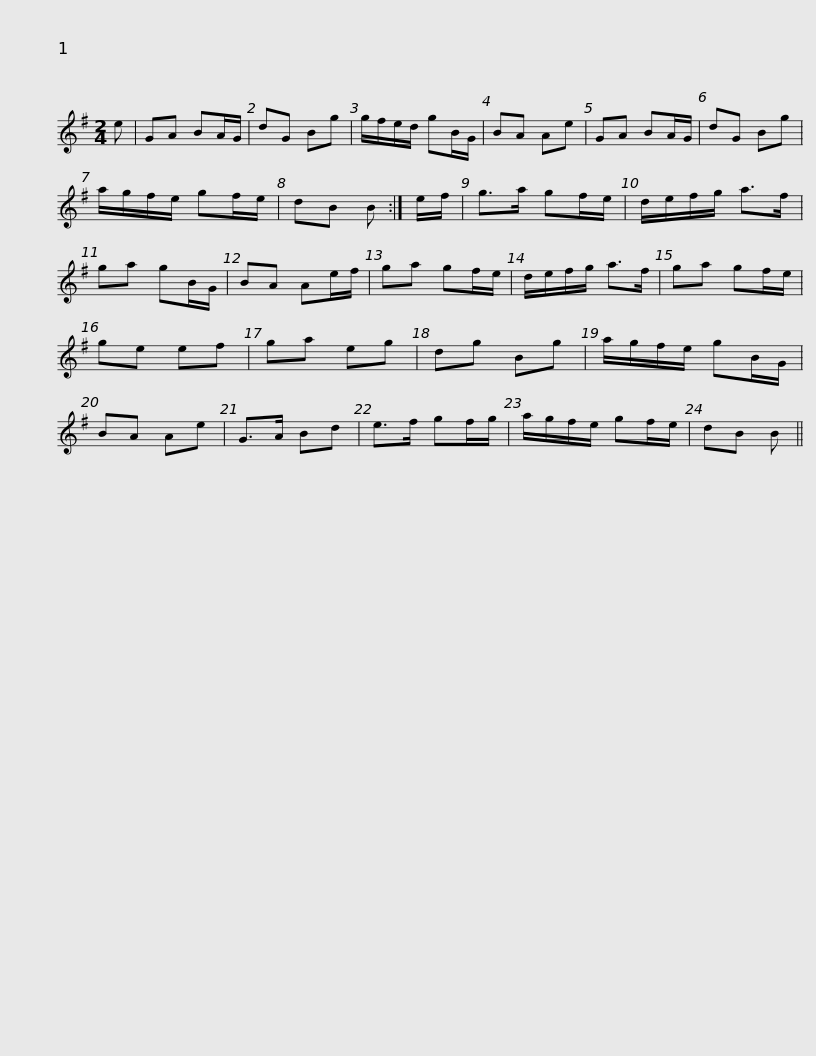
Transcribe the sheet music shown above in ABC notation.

X:1
L:1/8
M:2/4
I:linebreak $
K:G
V:1 treble
V:1
 e | GA BA/G/ | dG Bg | g/f/e/d/ gB/G/ | BA Ae | %5
 GA BA/G/ | dG Bg | a/g/f/e/ gf/e/ | dB B :| e/f/ |$ %10
 g>a gf/e/ | d/e/f/g/ a>f | ga gB/G/ | BA Ae/f/ | ga gf/e/ | %15
 d/e/f/g/ a>f | ga gf/e/ | ge ef |$ ga eg | dg Bg | %20
 a/g/f/e/ gB/G/ | BA Ae | G>A Bd | e>f gf/g/ | a/g/f/e/ gf/e/ | %25
 dB B || %26
